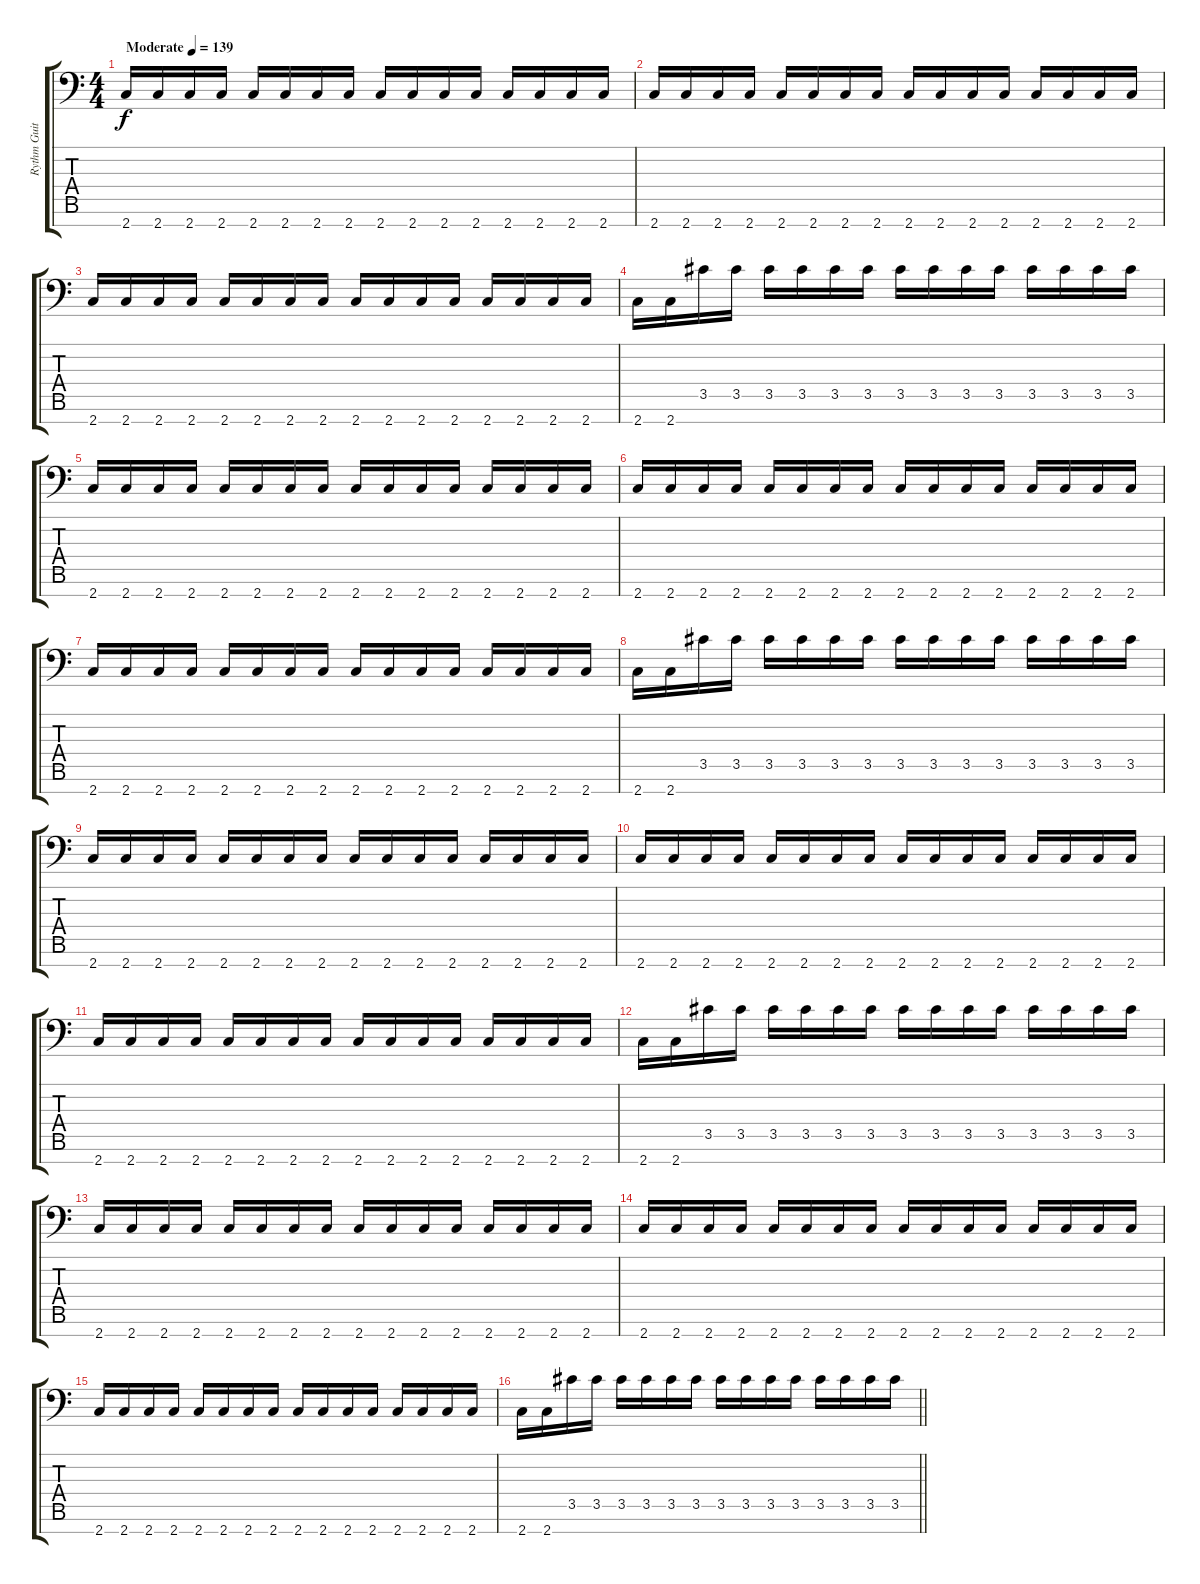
\track ("Rythm Guitar #2" "Rythm Guit") {instrument distortionguitar}
\staff {score tabs}
\tuning (Eb4 Bb3 F3 Eb3 Bb2 F2 Bb1) {hide}
\ts (4 4)
\section ("" "")
\tempo (139 "Moderate")
\clef f4
\ks c
2.7.16{dy f instrument distortionguitar} 2.7.16 2.7.16 2.7.16 2.7.16 2.7.16 2.7.16 2.7.16 2.7.16 2.7.16 2.7.16 2.7.16 2.7.16 2.7.16 2.7.16 2.7.16 |
2.7.16 2.7.16 2.7.16 2.7.16 2.7.16 2.7.16 2.7.16 2.7.16 2.7.16 2.7.16 2.7.16 2.7.16 2.7.16 2.7.16 2.7.16 2.7.16 |
2.7.16 2.7.16 2.7.16 2.7.16 2.7.16 2.7.16 2.7.16 2.7.16 2.7.16 2.7.16 2.7.16 2.7.16 2.7.16 2.7.16 2.7.16 2.7.16 |
2.7.16 2.7.16 3.5.16 3.5.16 3.5.16 3.5.16 3.5.16 3.5.16 3.5.16 3.5.16 3.5.16 3.5.16 3.5.16 3.5.16 3.5.16 3.5.16 |
2.7.16 2.7.16 2.7.16 2.7.16 2.7.16 2.7.16 2.7.16 2.7.16 2.7.16 2.7.16 2.7.16 2.7.16 2.7.16 2.7.16 2.7.16 2.7.16 |
2.7.16 2.7.16 2.7.16 2.7.16 2.7.16 2.7.16 2.7.16 2.7.16 2.7.16 2.7.16 2.7.16 2.7.16 2.7.16 2.7.16 2.7.16 2.7.16 |
2.7.16 2.7.16 2.7.16 2.7.16 2.7.16 2.7.16 2.7.16 2.7.16 2.7.16 2.7.16 2.7.16 2.7.16 2.7.16 2.7.16 2.7.16 2.7.16 |
2.7.16 2.7.16 3.5.16 3.5.16 3.5.16 3.5.16 3.5.16 3.5.16 3.5.16 3.5.16 3.5.16 3.5.16 3.5.16 3.5.16 3.5.16 3.5.16 |
2.7.16 2.7.16 2.7.16 2.7.16 2.7.16 2.7.16 2.7.16 2.7.16 2.7.16 2.7.16 2.7.16 2.7.16 2.7.16 2.7.16 2.7.16 2.7.16 |
2.7.16 2.7.16 2.7.16 2.7.16 2.7.16 2.7.16 2.7.16 2.7.16 2.7.16 2.7.16 2.7.16 2.7.16 2.7.16 2.7.16 2.7.16 2.7.16 |
2.7.16 2.7.16 2.7.16 2.7.16 2.7.16 2.7.16 2.7.16 2.7.16 2.7.16 2.7.16 2.7.16 2.7.16 2.7.16 2.7.16 2.7.16 2.7.16 |
2.7.16 2.7.16 3.5.16 3.5.16 3.5.16 3.5.16 3.5.16 3.5.16 3.5.16 3.5.16 3.5.16 3.5.16 3.5.16 3.5.16 3.5.16 3.5.16 |
2.7.16 2.7.16 2.7.16 2.7.16 2.7.16 2.7.16 2.7.16 2.7.16 2.7.16 2.7.16 2.7.16 2.7.16 2.7.16 2.7.16 2.7.16 2.7.16 |
2.7.16 2.7.16 2.7.16 2.7.16 2.7.16 2.7.16 2.7.16 2.7.16 2.7.16 2.7.16 2.7.16 2.7.16 2.7.16 2.7.16 2.7.16 2.7.16 |
2.7.16 2.7.16 2.7.16 2.7.16 2.7.16 2.7.16 2.7.16 2.7.16 2.7.16 2.7.16 2.7.16 2.7.16 2.7.16 2.7.16 2.7.16 2.7.16 |
\barLineRight lightlight
2.7.16 2.7.16 3.5.16 3.5.16 3.5.16 3.5.16 3.5.16 3.5.16 3.5.16 3.5.16 3.5.16 3.5.16 3.5.16 3.5.16 3.5.16 3.5.16
